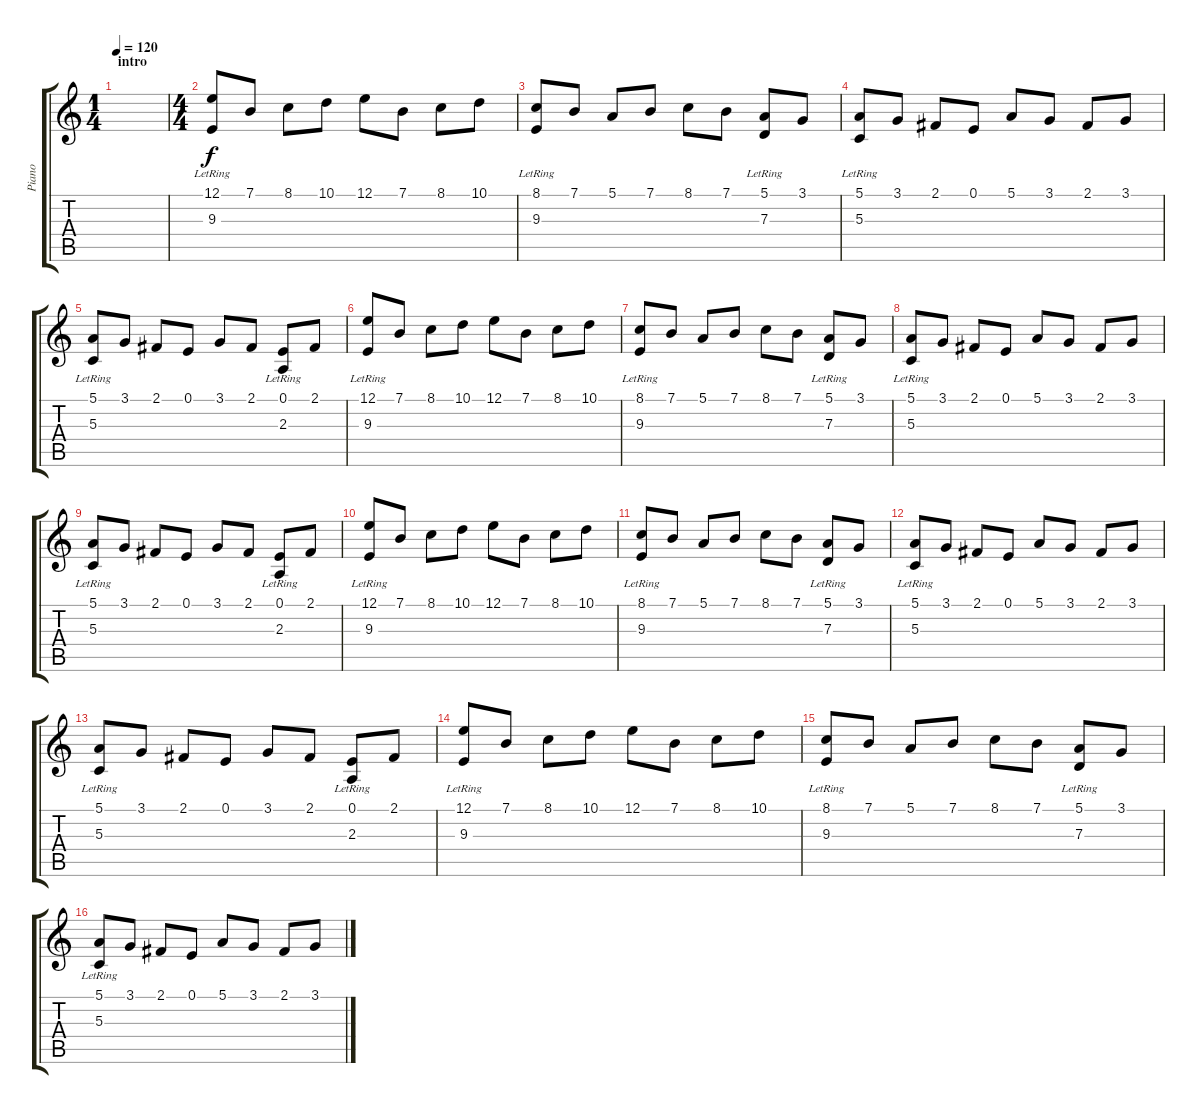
\track ("Piano" "Piano") {instrument acousticgrandpiano}
\staff {score tabs}
\tuning (E4 B3 G3 D3 A2 E2) {hide}
\ts (1 4)
\section ("" "intro")
\tempo 120
\clef g2
\ks c
|
\ts (4 4)
(12.1 9.3{lr}).8 7.1.8 8.1.8 10.1.8 12.1.8 7.1.8 8.1.8 10.1.8 |
(8.1 9.3{lr}).8 7.1.8 5.1.8 7.1.8 8.1.8 7.1.8 (5.1 7.3{lr}).8 3.1.8 |
(5.1 5.3{lr}).8 3.1.8 2.1.8 0.1.8 5.1.8 3.1.8 2.1.8 3.1.8 |
(5.1 5.3{lr}).8 3.1.8 2.1.8 0.1.8 3.1.8 2.1.8 (0.1 2.3{lr}).8 2.1.8 |
(12.1 9.3{lr}).8 7.1.8 8.1.8 10.1.8 12.1.8 7.1.8 8.1.8 10.1.8 |
(8.1 9.3{lr}).8 7.1.8 5.1.8 7.1.8 8.1.8 7.1.8 (5.1 7.3{lr}).8 3.1.8 |
(5.1 5.3{lr}).8 3.1.8 2.1.8 0.1.8 5.1.8 3.1.8 2.1.8 3.1.8 |
(5.1 5.3{lr}).8 3.1.8 2.1.8 0.1.8 3.1.8 2.1.8 (0.1 2.3{lr}).8 2.1.8 |
(12.1 9.3{lr}).8 7.1.8 8.1.8 10.1.8 12.1.8 7.1.8 8.1.8 10.1.8 |
(8.1 9.3{lr}).8 7.1.8 5.1.8 7.1.8 8.1.8 7.1.8 (5.1 7.3{lr}).8 3.1.8 |
(5.1 5.3{lr}).8 3.1.8 2.1.8 0.1.8 5.1.8 3.1.8 2.1.8 3.1.8 |
(5.1 5.3{lr}).8 3.1.8 2.1.8 0.1.8 3.1.8 2.1.8 (0.1 2.3{lr}).8 2.1.8 |
(12.1 9.3{lr}).8 7.1.8 8.1.8 10.1.8 12.1.8 7.1.8 8.1.8 10.1.8 |
(8.1 9.3{lr}).8 7.1.8 5.1.8 7.1.8 8.1.8 7.1.8 (5.1 7.3{lr}).8 3.1.8 |
(5.1 5.3{lr}).8 3.1.8 2.1.8 0.1.8 5.1.8 3.1.8 2.1.8 3.1.8
